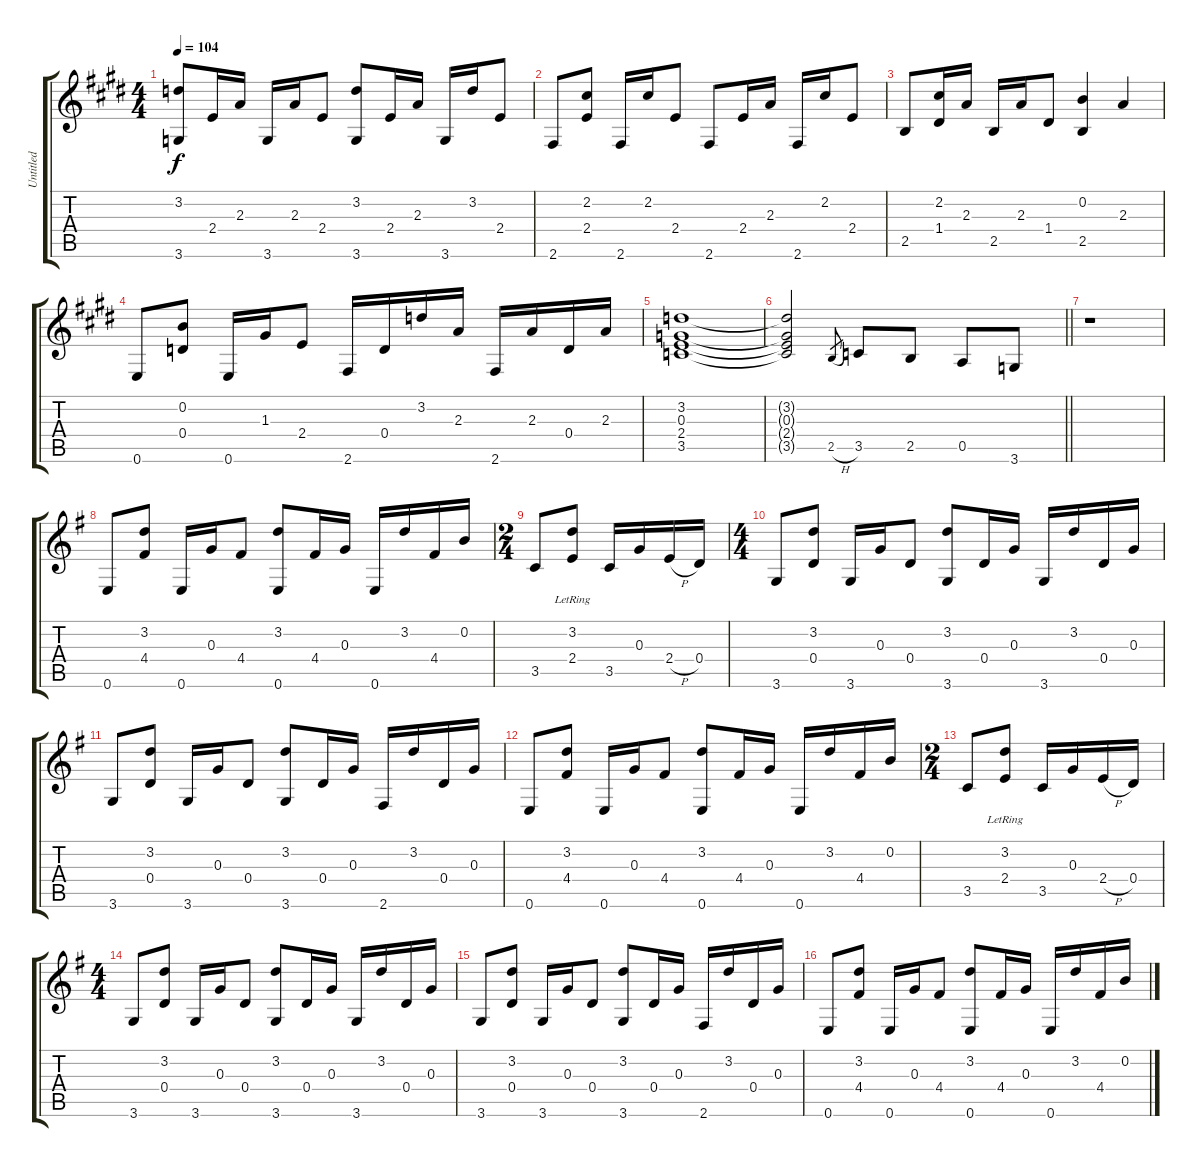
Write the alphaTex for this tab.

\track ("Untitled" "Untitled") {instrument acousticguitarnylon}
\staff {score tabs}
\tuning (E4 B3 G3 D3 A2 E2) {hide}
\ts (4 4)
\tempo 104
\clef g2
\ks c#minor
(3.2 3.6).8{dy f} 2.4.16 2.3.16 3.6.16 2.3.16 2.4.8 (3.2 3.6).8 2.4.16 2.3.16 3.6.16 3.2.16 2.4.8 |
\ks e
2.6.8 (2.2 2.4).8 2.6.16 2.2.16 2.4.8 2.6.8 2.4.16 2.3.16 2.6.16 2.2.16 2.4.8 |
\ks c#minor
2.5.8 (2.2 1.4).16 2.3.16 2.5.16 2.3.16 1.4.8 (0.2 2.5).4 2.3.4 |
0.6.8 (0.2 0.4).8 0.6.16 1.3.16 2.4.8 2.6.16 0.4.16 3.2.16 2.3.16 2.6.16 2.3.16 0.4.16 2.3.16 |
\ks e
(3.2 0.3 2.4 3.5).1 |
\barLineRight lightlight
\ks c#minor
(3.2{t} 0.3{t} 2.4{t} 3.5{t}).2 2.5{h}.8{gr} 3.5.8 2.5.8 0.5.8 3.6.8 |
r.1 |
\ks g
0.6.8 (3.2 4.4).8 0.6.16 0.3.16 4.4.8 (3.2 0.6).8 4.4.16 0.3.16 0.6.16 3.2.16 4.4.16 0.2.16 |
\ts (2 4)
3.5.8 (3.2{lr} 2.4{lr}).8 3.5.16 0.3.16 2.4{h}.16 0.4.16 |
\ts (4 4)
3.6.8 (3.2 0.4).8 3.6.16 0.3.16 0.4.8 (3.2 3.6).8 0.4.16 0.3.16 3.6.16 3.2.16 0.4.16 0.3.16 |
3.6.8 (3.2 0.4).8 3.6.16 0.3.16 0.4.8 (3.2 3.6).8 0.4.16 0.3.16 2.6.16 3.2.16 0.4.16 0.3.16 |
0.6.8 (3.2 4.4).8 0.6.16 0.3.16 4.4.8 (3.2 0.6).8 4.4.16 0.3.16 0.6.16 3.2.16 4.4.16 0.2.16 |
\ts (2 4)
3.5.8 (3.2{lr} 2.4{lr}).8 3.5.16 0.3.16 2.4{h}.16 0.4.16 |
\ts (4 4)
3.6.8 (3.2 0.4).8 3.6.16 0.3.16 0.4.8 (3.2 3.6).8 0.4.16 0.3.16 3.6.16 3.2.16 0.4.16 0.3.16 |
3.6.8 (3.2 0.4).8 3.6.16 0.3.16 0.4.8 (3.2 3.6).8 0.4.16 0.3.16 2.6.16 3.2.16 0.4.16 0.3.16 |
0.6.8 (3.2 4.4).8 0.6.16 0.3.16 4.4.8 (3.2 0.6).8 4.4.16 0.3.16 0.6.16 3.2.16 4.4.16 0.2.16
